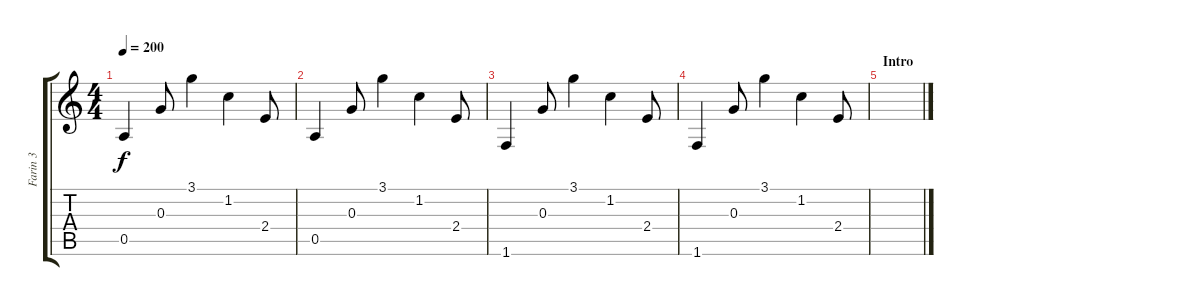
\track ("Farin 3" "Farin 3") {instrument acousticguitarsteel}
\staff {score tabs}
\tuning (E4 B3 G3 D3 A2 E2) {hide}
\ts (4 4)
\tempo 200
\clef g2
\ks c
0.5.4{dy f} 0.3.8 3.1.4 1.2.4 2.4.8 |
0.5.4 0.3.8 3.1.4 1.2.4 2.4.8 |
1.6.4 0.3.8 3.1.4 1.2.4 2.4.8 |
1.6.4 0.3.8 3.1.4 1.2.4 2.4.8 |
\section ("" "Intro")
